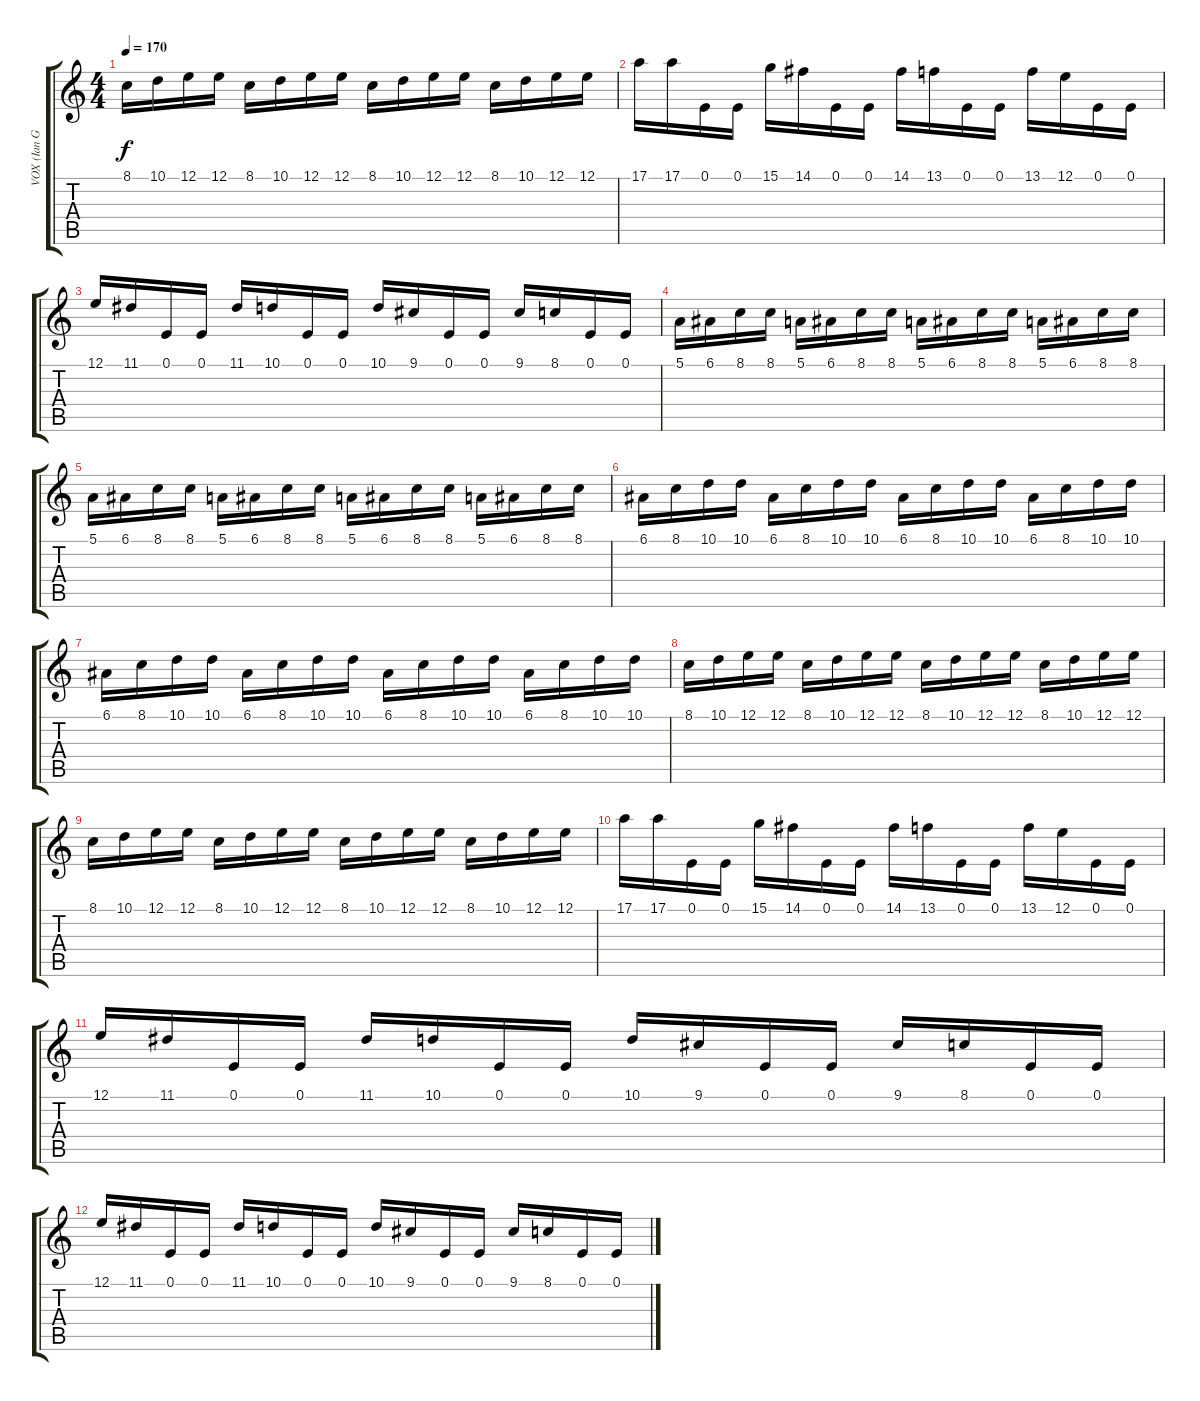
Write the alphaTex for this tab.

\track ("VOX (Ian Gillan)" "VOX (Ian G") {instrument lead6voice}
\staff {score tabs}
\tuning (E4 B3 G3 D3 A2 E2) {hide}
\ts (4 4)
\tempo 170
\clef g2
\ks c
8.1.16{dy f} 10.1.16 12.1.16 12.1.16 8.1.16 10.1.16 12.1.16 12.1.16 8.1.16 10.1.16 12.1.16 12.1.16 8.1.16 10.1.16 12.1.16 12.1.16 |
17.1.16 17.1.16 0.1.16 0.1.16 15.1.16 14.1.16 0.1.16 0.1.16 14.1.16 13.1.16 0.1.16 0.1.16 13.1.16 12.1.16 0.1.16 0.1.16 |
12.1.16 11.1.16 0.1.16 0.1.16 11.1.16 10.1.16 0.1.16 0.1.16 10.1.16 9.1.16 0.1.16 0.1.16 9.1.16 8.1.16 0.1.16 0.1.16 |
5.1.16 6.1.16 8.1.16 8.1.16 5.1.16 6.1.16 8.1.16 8.1.16 5.1.16 6.1.16 8.1.16 8.1.16 5.1.16 6.1.16 8.1.16 8.1.16 |
5.1.16 6.1.16 8.1.16 8.1.16 5.1.16 6.1.16 8.1.16 8.1.16 5.1.16 6.1.16 8.1.16 8.1.16 5.1.16 6.1.16 8.1.16 8.1.16 |
6.1.16 8.1.16 10.1.16 10.1.16 6.1.16 8.1.16 10.1.16 10.1.16 6.1.16 8.1.16 10.1.16 10.1.16 6.1.16 8.1.16 10.1.16 10.1.16 |
6.1.16 8.1.16 10.1.16 10.1.16 6.1.16 8.1.16 10.1.16 10.1.16 6.1.16 8.1.16 10.1.16 10.1.16 6.1.16 8.1.16 10.1.16 10.1.16 |
8.1.16 10.1.16 12.1.16 12.1.16 8.1.16 10.1.16 12.1.16 12.1.16 8.1.16 10.1.16 12.1.16 12.1.16 8.1.16 10.1.16 12.1.16 12.1.16 |
8.1.16 10.1.16 12.1.16 12.1.16 8.1.16 10.1.16 12.1.16 12.1.16 8.1.16 10.1.16 12.1.16 12.1.16 8.1.16 10.1.16 12.1.16 12.1.16 |
17.1.16 17.1.16 0.1.16 0.1.16 15.1.16 14.1.16 0.1.16 0.1.16 14.1.16 13.1.16 0.1.16 0.1.16 13.1.16 12.1.16 0.1.16 0.1.16 |
12.1.16 11.1.16 0.1.16 0.1.16 11.1.16 10.1.16 0.1.16 0.1.16 10.1.16 9.1.16 0.1.16 0.1.16 9.1.16 8.1.16 0.1.16 0.1.16 |
12.1.16 11.1.16 0.1.16 0.1.16 11.1.16 10.1.16 0.1.16 0.1.16 10.1.16 9.1.16 0.1.16 0.1.16 9.1.16 8.1.16 0.1.16 0.1.16
